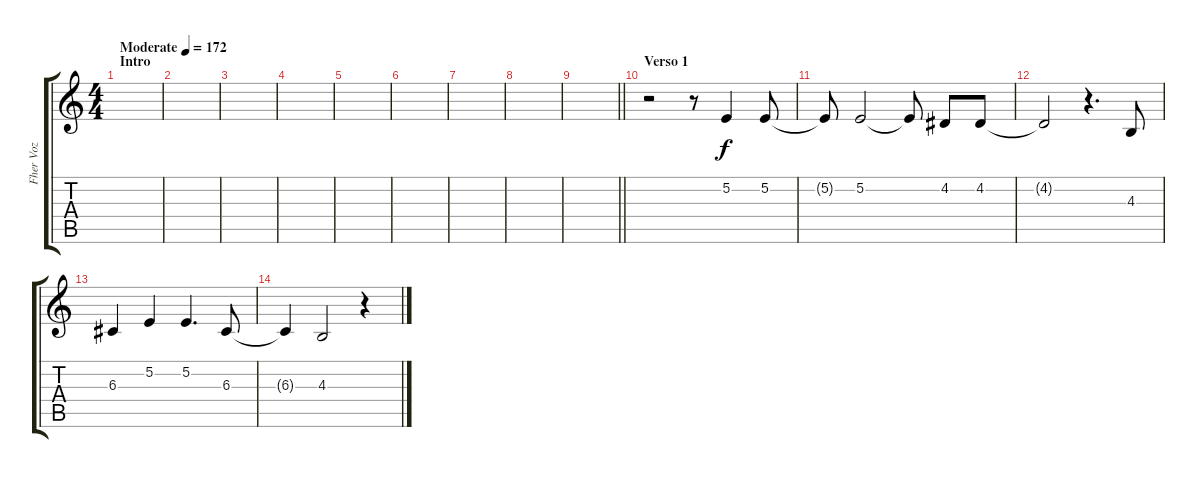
\track ("Fher Voz" "Fher Voz") {instrument flute}
\staff {score tabs}
\tuning (E4 B3 G3 D3 A2 E2) {hide}
\ts (4 4)
\section ("" "Intro")
\tempo (172 "Moderate")
\clef g2
\ks c
|
|
|
|
|
|
|
|
\barLineRight lightlight
|
\section ("" "Verso 1")
r.2 r.8 5.2.4 5.2.8 |
5.2{t}.8 5.2.2 5.2{t}.8 4.2.8 4.2.8 |
4.2{t}.2 r.4{d} 4.3.8 |
6.3.4 5.2.4 5.2.4{d} 6.3.8 |
6.3{t}.4 4.3.2 r.4
